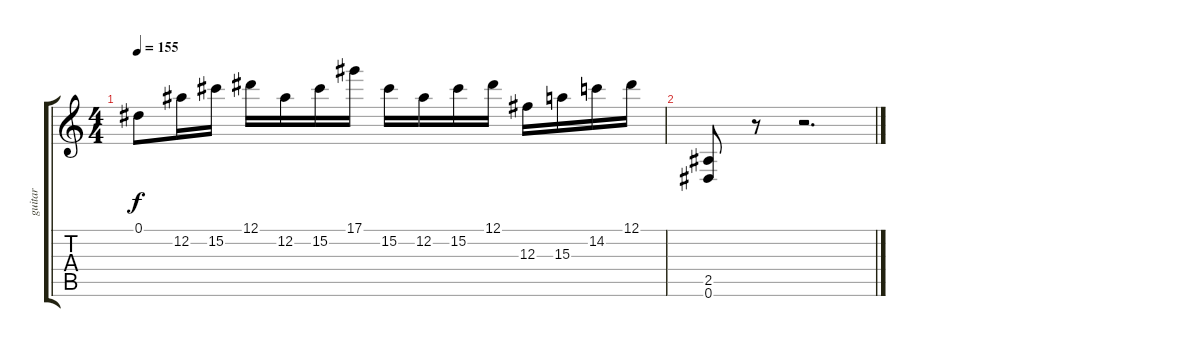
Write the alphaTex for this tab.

\track ("guitar" "guitar") {instrument distortionguitar}
\staff {score tabs}
\tuning (Eb4 Bb3 Gb3 Db3 Ab2 Eb2) {hide}
\ts (4 4)
\tempo 155
\clef g2
\ks c
0.1.8{dy f} 12.2.16 15.2.16 12.1.16 12.2.16 15.2.16 17.1.16 15.2.16 12.2.16 15.2.16 12.1.16 12.3.16 15.3.16 14.2.16 12.1.16 |
(2.5 0.6).8 r.8 r.2{d}
